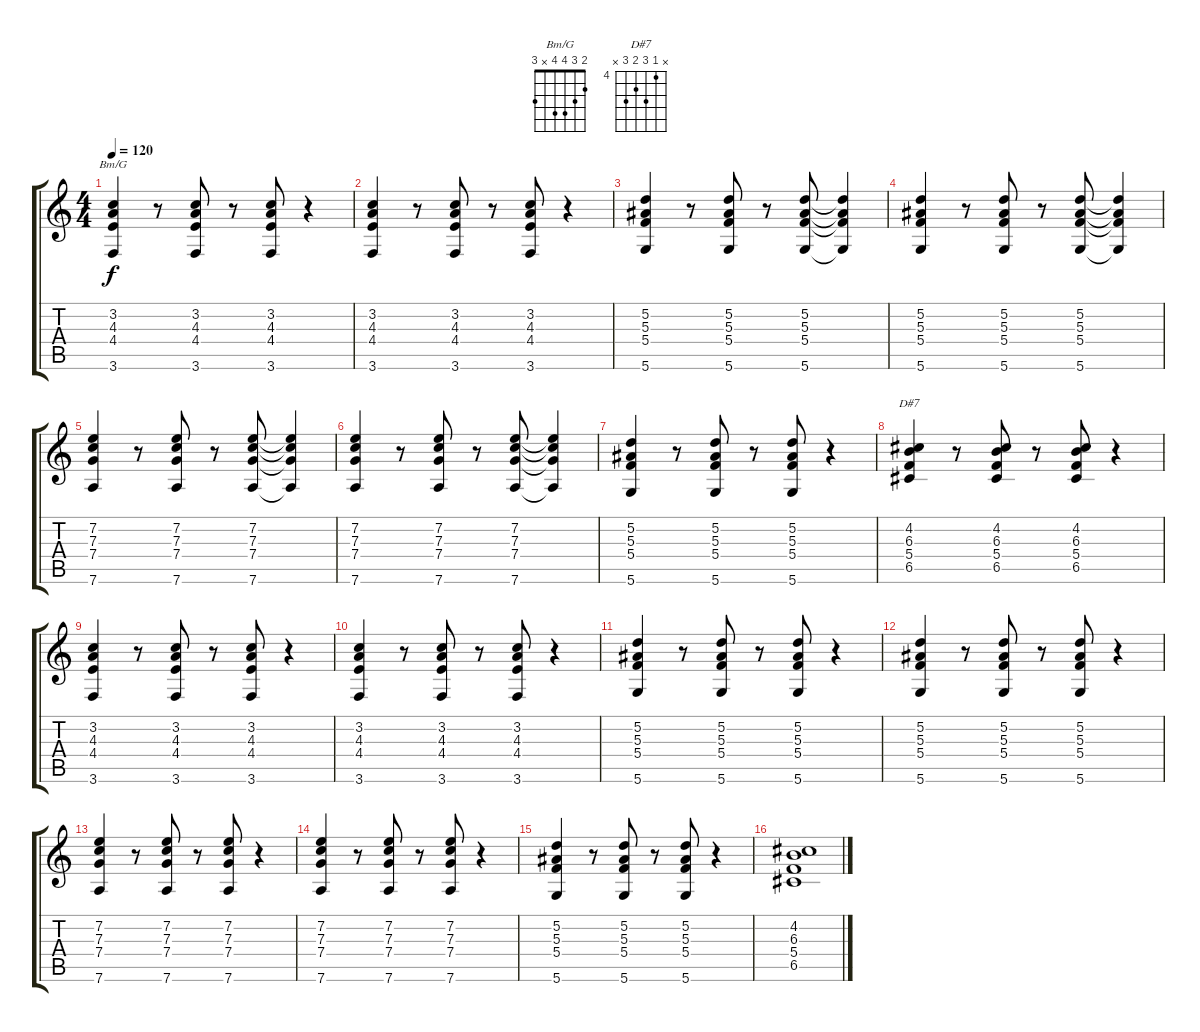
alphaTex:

\track "" {instrument acousticguitarnylon}
\staff {score tabs}
\tuning (D4 A3 F3 C3 G2 D2) {hide}
\chord ("Bm/G" 2 3 4 4 x 3)
\chord ("D#7" x 4 6 5 6 x) {firstfret 4}
\ts (4 4)
\tempo 120
\clef g2
\ks c
(3.2 4.3 4.4 3.6).4{ch "Bm/G" dy f} r.8 (3.2 4.3 4.4 3.6).8 r.8 (3.2 4.3 4.4 3.6).8 r.4 |
(3.2 4.3 4.4 3.6).4 r.8 (3.2 4.3 4.4 3.6).8 r.8 (3.2 4.3 4.4 3.6).8 r.4 |
(5.2 5.3 5.4 5.6).4 r.8 (5.2 5.3 5.4 5.6).8 r.8 (5.2 5.3 5.4 5.6).8 (5.2{t} 5.3{t} 5.4{t} 5.6{t}).4 |
(5.2 5.3 5.4 5.6).4 r.8 (5.2 5.3 5.4 5.6).8 r.8 (5.2 5.3 5.4 5.6).8 (5.2{t} 5.3{t} 5.4{t} 5.6{t}).4 |
(7.2 7.3 7.4 7.6).4 r.8 (7.2 7.3 7.4 7.6).8 r.8 (7.2 7.3 7.4 7.6).8 (7.2{t} 7.3{t} 7.4{t} 7.6{t}).4 |
(7.2 7.3 7.4 7.6).4 r.8 (7.2 7.3 7.4 7.6).8 r.8 (7.2 7.3 7.4 7.6).8 (7.2{t} 7.3{t} 7.4{t} 7.6{t}).4 |
(5.2 5.3 5.4 5.6).4 r.8 (5.2 5.3 5.4 5.6).8 r.8 (5.2 5.3 5.4 5.6).8 r.4 |
(4.2 6.3 5.4 6.5).4{ch "D#7"} r.8 (4.2 6.3 5.4 6.5).8 r.8 (4.2 6.3 5.4 6.5).8 r.4 |
(3.2 4.3 4.4 3.6).4 r.8 (3.2 4.3 4.4 3.6).8 r.8 (3.2 4.3 4.4 3.6).8 r.4 |
(3.2 4.3 4.4 3.6).4 r.8 (3.2 4.3 4.4 3.6).8 r.8 (3.2 4.3 4.4 3.6).8 r.4 |
(5.2 5.3 5.4 5.6).4 r.8 (5.2 5.3 5.4 5.6).8 r.8 (5.2 5.3 5.4 5.6).8 r.4 |
(5.2 5.3 5.4 5.6).4 r.8 (5.2 5.3 5.4 5.6).8 r.8 (5.2 5.3 5.4 5.6).8 r.4 |
(7.2 7.3 7.4 7.6).4 r.8 (7.2 7.3 7.4 7.6).8 r.8 (7.2 7.3 7.4 7.6).8 r.4 |
(7.2 7.3 7.4 7.6).4 r.8 (7.2 7.3 7.4 7.6).8 r.8 (7.2 7.3 7.4 7.6).8 r.4 |
(5.2 5.3 5.4 5.6).4 r.8 (5.2 5.3 5.4 5.6).8 r.8 (5.2 5.3 5.4 5.6).8 r.4 |
(4.2 6.3 5.4 6.5).1
